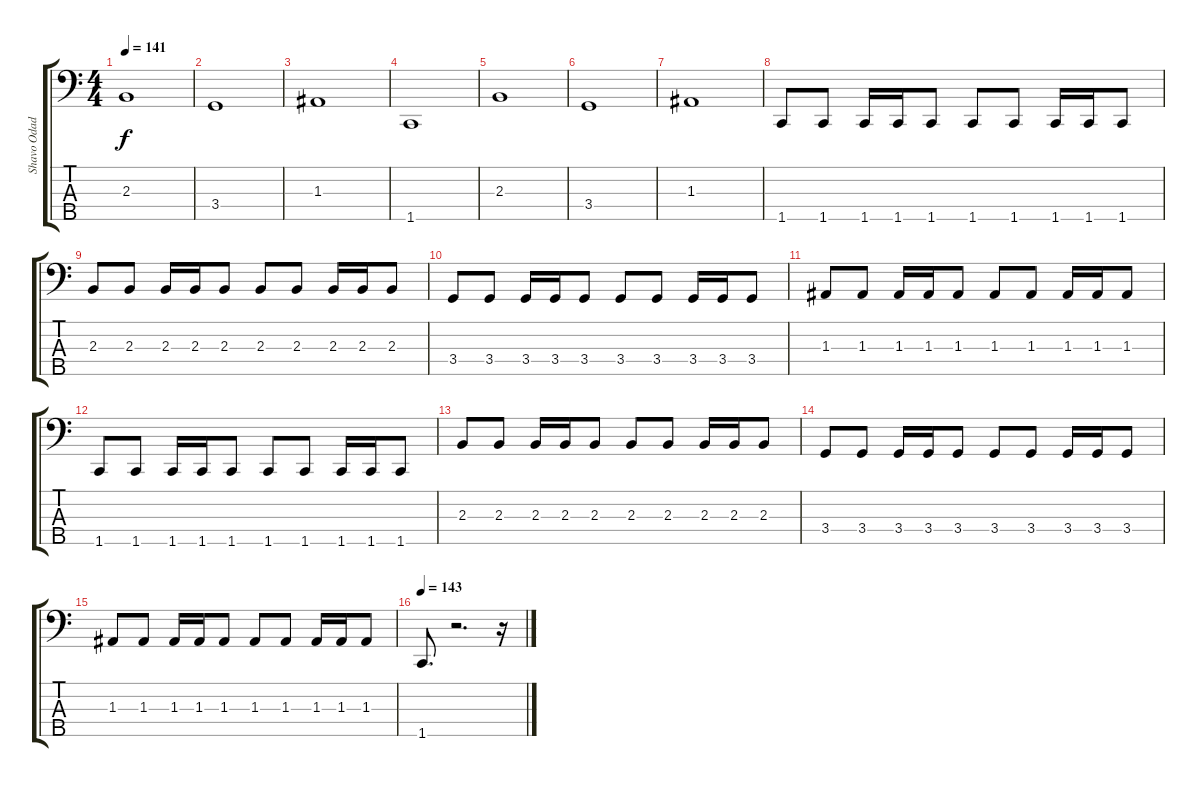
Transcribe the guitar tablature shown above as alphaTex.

\track ("Shavo Odadjian (Bass)" "Shavo Odad") {instrument electricbassfinger}
\staff {score tabs}
\tuning (G2 D2 A1 E1 B0) {hide}
\ts (4 4)
\tempo 141
\clef f4
\ks c
2.3.1{dy f} |
3.4.1 |
1.3.1 |
1.5.1 |
2.3.1 |
3.4.1 |
1.3.1 |
1.5.8 1.5.8 1.5.16 1.5.16 1.5.8 1.5.8 1.5.8 1.5.16 1.5.16 1.5.8 |
2.3.8 2.3.8 2.3.16 2.3.16 2.3.8 2.3.8 2.3.8 2.3.16 2.3.16 2.3.8 |
3.4.8 3.4.8 3.4.16 3.4.16 3.4.8 3.4.8 3.4.8 3.4.16 3.4.16 3.4.8 |
1.3.8 1.3.8 1.3.16 1.3.16 1.3.8 1.3.8 1.3.8 1.3.16 1.3.16 1.3.8 |
1.5.8 1.5.8 1.5.16 1.5.16 1.5.8 1.5.8 1.5.8 1.5.16 1.5.16 1.5.8 |
2.3.8 2.3.8 2.3.16 2.3.16 2.3.8 2.3.8 2.3.8 2.3.16 2.3.16 2.3.8 |
3.4.8 3.4.8 3.4.16 3.4.16 3.4.8 3.4.8 3.4.8 3.4.16 3.4.16 3.4.8 |
1.3.8 1.3.8 1.3.16 1.3.16 1.3.8 1.3.8 1.3.8 1.3.16 1.3.16 1.3.8 |
\tempo 143
1.5.8{d} r.2{d} r.16
